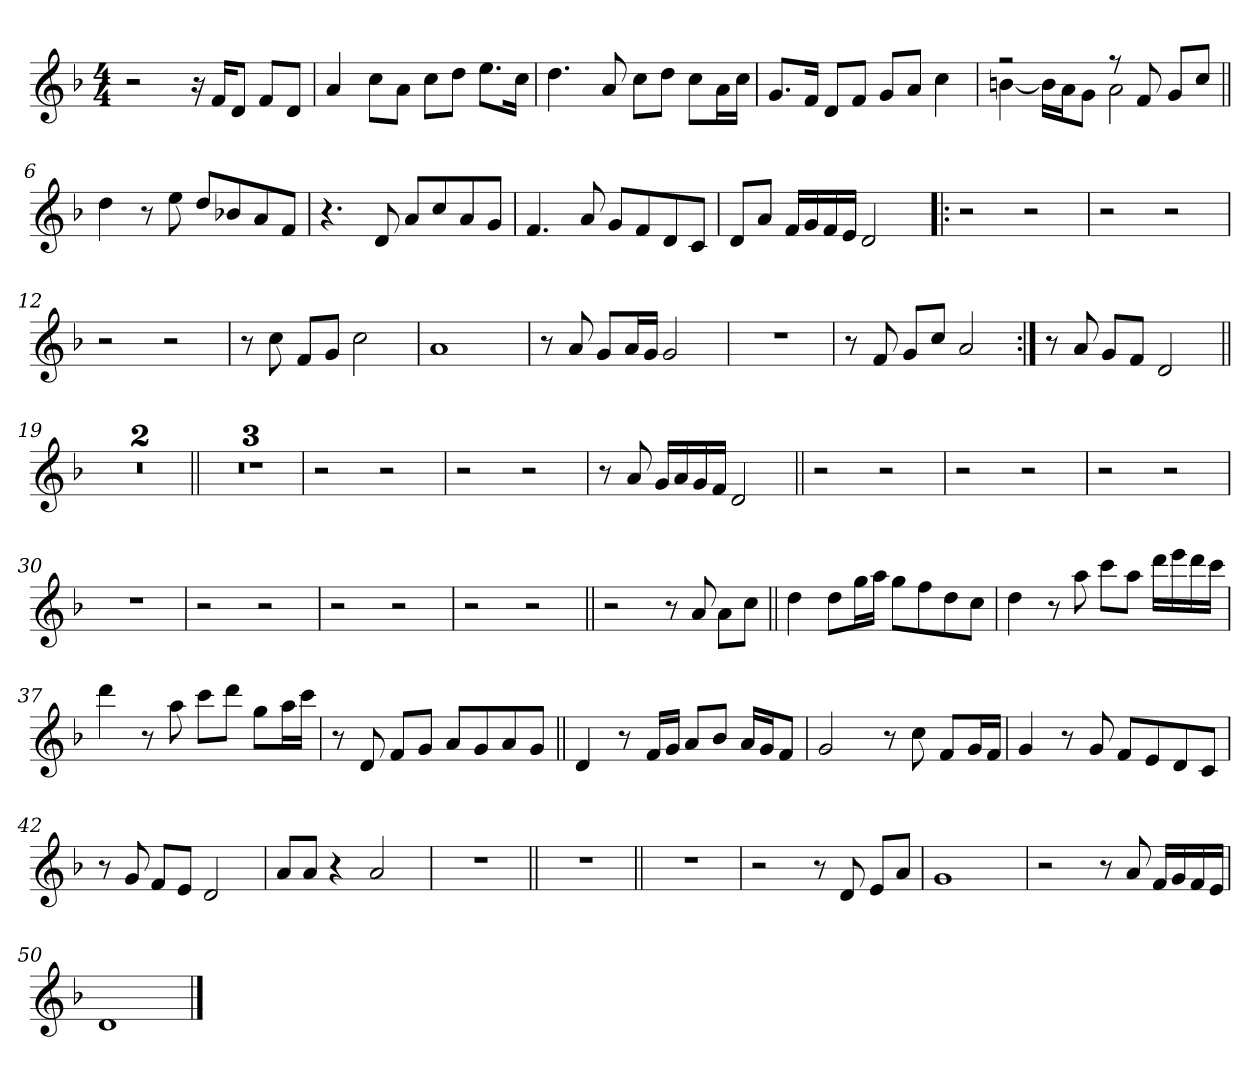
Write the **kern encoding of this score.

**kern
*part1
*staff1
!!LO:PB:g=z
*clefG2
*k[b-]
*F:
*M4/4
*MM65
=1
2r
16r
16fi/KL
8di/J
8fi/L
8di/J
=2
4ai/
8cci\L
8ai\J
8cci\L
8ddi\J
8.eei\L
16cci\Jk
=3
4.ddi\
8ai/
8cci\L
8ddi\J
8cci\L
16ai\L
16cci\JJ
=4
8.gi/L
16fi/Jk
8di/L
8fi/J
8gi/L
8ai/J
4cci\
!!LO:LB:g=z
=5
*^
2r	[<4bni\
.	16bi\LL]
.	16ai\J
.	8gi\J
8r	2ai\
8fi/	.
8gi/L	.
8cci/J	.
*v	*v
=6||
4ddi\
8r
8eei\
8ddi/L
8b-Xi/
8ai/
8fi/J
=7
4.r
8di/
8ai/L
8cci/
8ai/
8gi/J
=8
4.fi/
8ai/
8gi/L
8fi/
8di/
8ci/J
!!LO:LB:g=z
=9
8di/L
8ai/J
16fi/LL
16gi/
16fi/
16ei/JJ
2di/
=10!|:
2r
2r
=11
2r
2r
=12
2r
2r
=13
8r
8cci\
8fi/L
8gi/J
2cci\
=14
1ai
!!LO:LB:g=z
=15
8r
8ai/
8gi/L
16ai/L
16gi/JJ
2gi/
=16
1r
=17
8r
8fi/
8gi/L
8cci/J
2ai/
=18:|!
8r
8ai/
8gi/L
8fi/J
2di/
=19||
1r
=20
1r
=21||
1r
!!LO:LB:g=z
=22
1r
=23
1r
=24
2r
2r
=25
2r
2r
=26
8r
8ai/
16gi/LL
16ai/
16gi/
16fi/JJ
2di/
=27||
2r
2r
=28
2r
2r
!!LO:LB:g=z
=29
2r
2r
=30
1r
=31
2r
2r
=32
2r
2r
=33
2r
2r
=34||
2r
8r
8ai/
8ai\L
8cci\J
!!LO:LB:g=z
=35||
4ddi\
8ddi\L
16ggi\L
16aai\JJ
8ggi\L
8ffi\
8ddi\
8cci\J
=36
4ddi\
8r
8aai\
8ccci\L
8aai\J
16dddi\LL
16eeei\
16dddi\
16ccci\JJ
=37
4dddi\
8r
8aai\
8ccci\L
8dddi\J
8ggi\L
16aai\L
16ccci\JJ
=38
8r
8di/
8fi/L
8gi/J
8ai/L
8gi/
8ai/
8gi/J
!!LO:LB:g=z
=39||
4di/
8r
16fi/LL
16gi/JJ
8ai/L
8b-i/J
16ai/LL
16gi/J
8fi/J
=40
2gi/
8r
8cci\
8fi/L
16gi/L
16fi/JJ
=41
4gi/
8r
8gi/
8fi/L
8ei/
8di/
8ci/J
=42
8r
8gi/
8fi/L
8ei/J
2di/
=43
8ai/L
8ai/J
4r
2ai/
!!LO:LB:g=z
=44
1r
=45||
1r
=46||
1r
=47
2r
8r
8di/
8ei/L
8ai/J
=48
1gi
=49
2r
8r
8ai/
16fi/LL
16gi/
16fi/
16ei/JJ
=50
1di
==
*-
